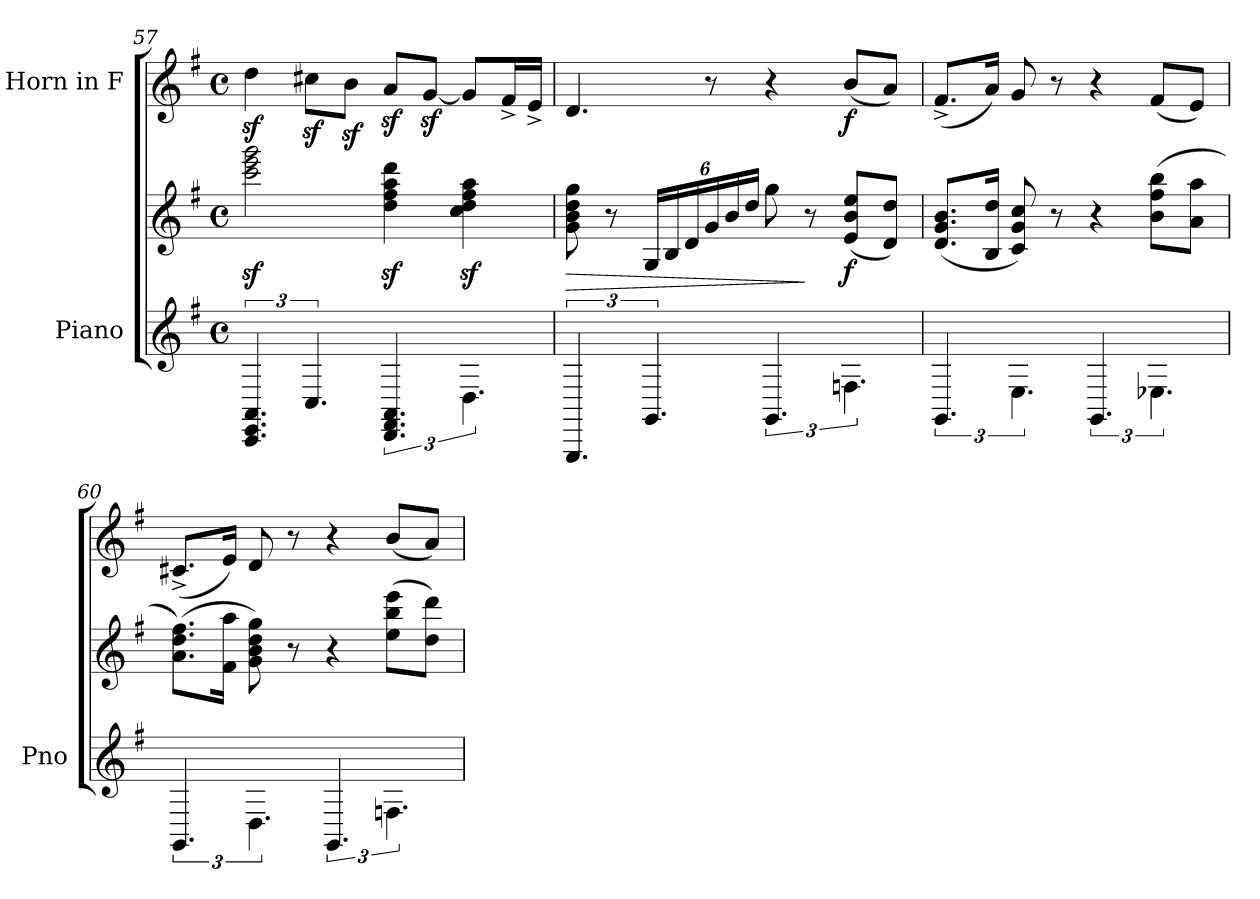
**kern	**kern	**dynam	**kern	**dynam
*part2	*part2	*part2	*part1	*part1
*staff3	*staff2	*staff2/3	*staff1	*staff1
*I"Piano	*	*	*I"Horn in F	*
*I'Pno	*	*	*	*
*clefG2	*clefG2	*	*clefG2	*
*	*	*	*ITrd4c7	*
*k[f#]	*k[f#]	*	*k[]	*
*M4/4	*M4/4	*	*M4/4	*
*met(c)	*met(c)	*	*met(c)	*
=57	=57	=57	=57	=57
6.CC/ 6.EE/ 6.AA/	2ccc\z< 2eee\z< 2ggg\z<	.	4gz<\	.
6.C/	.	.	8f#Xz<\L	.
.	.	.	8ez<\J	.
6.DD/ 6.FF#/ 6.AA/	4dd\z< 4ff#\z< 4aa\z< 4ddd\z<	.	8dz</L	.
.	.	.	[8cz</J	.
6.D\	4cc\z< 4dd\z< 4ff#\z< 4aa\z<	.	8c/L]	.
.	.	.	16B^/L	.
.	.	.	16A^/JJ	.
!!LO:LB:g=z
=58	=58	=58	=58	=58
!	!	!LO:HP:b	!	!
6.GGG/	8g\ 8b\ 8dd\ 8gg\	>	4.G/	.
.	8r	.	.	.
*	*Xbrackettup	*	*	*
6.GG/	24G/LL	.	.	.
.	24B/	.	.	.
.	24d/	.	.	.
.	24g/	.	8r	.
.	24b/	.	.	.
.	24dd/JJ	.	.	.
6.GG/	8gg\	.	4r	.
.	8r	]	.	.
!	!	!LO:DY:b	!	!LO:DY:b
6.Fn\	(<8e/ 8b/ 8ee/L	f	(<8e/L	f
.	8d/ 8dd/J)	.	8d/J)	.
=59	=59	=59	=59	=59
6.GG/	(<8.d/ 8.g/ 8.b/L	.	(<8.B^/L	.
.	16B/ 16dd/Jk	.	16d/Jk)	.
6.E\	8c/ 8g/ 8cc/)	.	8c/	.
.	8r	.	8r	.
6.GG/	4r	.	4r	.
6.E-X\	(>8b\ 8ff#\ 8bb\L	.	(<8B/L	.
.	8a\ 8aa\J	.	8A/J)	.
=60	=60	=60	=60	=60
6.GG/	(>8.a\ 8.dd\ 8.ff#\L)	.	(<8.F#X^/L	.
.	16f#\ 16aa\Jk	.	16A/Jk)	.
6.D\	8g\ 8b\ 8dd\ 8gg\)	.	8G/	.
.	8r	.	8r	.
6.GG/	4r	.	4r	.
6.Fn\	(>8ee\ 8bb\ 8eee\L	.	(<8e/L	.
.	8dd\ 8ddd\J)	.	8d/J)	.
=	=	=	=	=
*-	*-	*-	*-	*-
